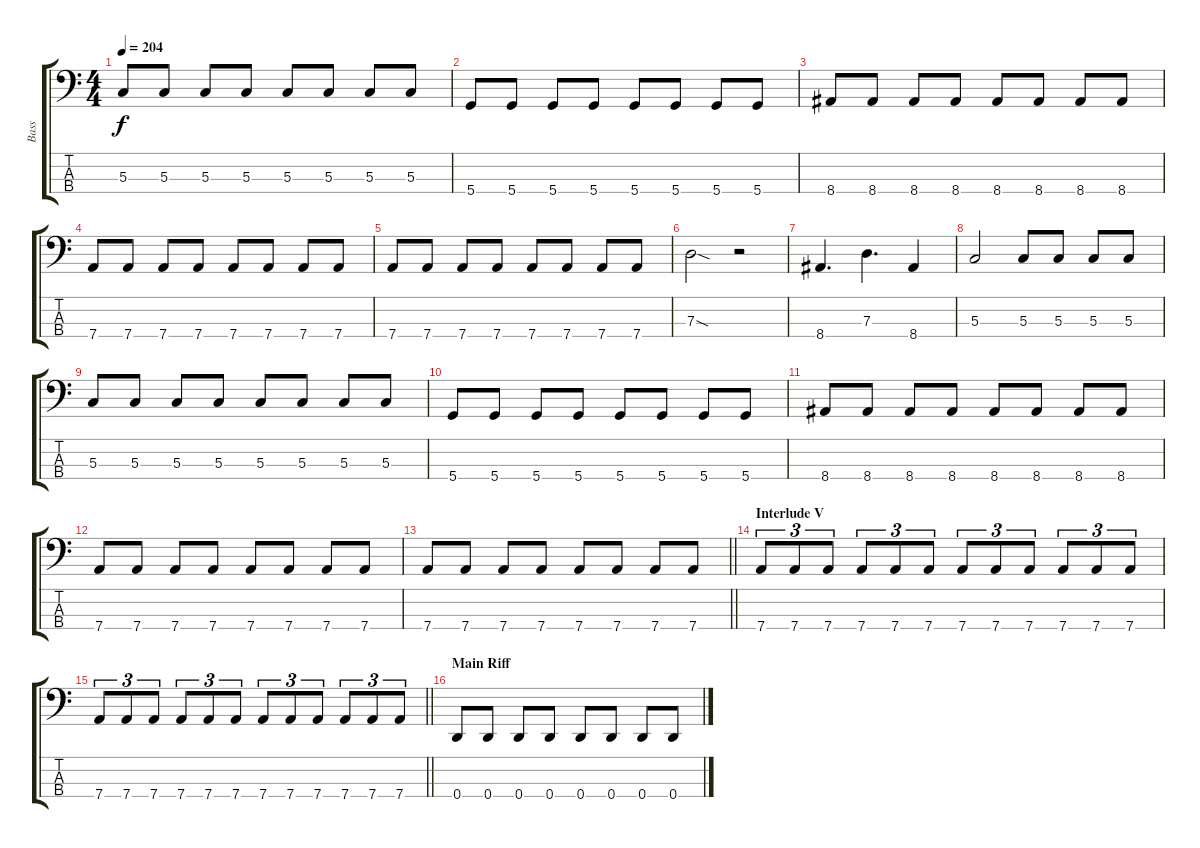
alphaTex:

\track ("Bass" "Bass") {instrument electricbasspick}
\staff {score tabs}
\tuning (F2 C2 G1 D1) {hide}
\ts (4 4)
\tempo 204
\clef f4
\ks c
5.3.8{dy f} 5.3.8 5.3.8 5.3.8 5.3.8 5.3.8 5.3.8 5.3.8 |
5.4.8 5.4.8 5.4.8 5.4.8 5.4.8 5.4.8 5.4.8 5.4.8 |
8.4.8 8.4.8 8.4.8 8.4.8 8.4.8 8.4.8 8.4.8 8.4.8 |
7.4.8 7.4.8 7.4.8 7.4.8 7.4.8 7.4.8 7.4.8 7.4.8 |
7.4.8 7.4.8 7.4.8 7.4.8 7.4.8 7.4.8 7.4.8 7.4.8 |
7.3{sod}.2 r.2 |
8.4.4{d} 7.3.4{d} 8.4.4 |
5.3.2 5.3.8 5.3.8 5.3.8 5.3.8 |
5.3.8 5.3.8 5.3.8 5.3.8 5.3.8 5.3.8 5.3.8 5.3.8 |
5.4.8 5.4.8 5.4.8 5.4.8 5.4.8 5.4.8 5.4.8 5.4.8 |
8.4.8 8.4.8 8.4.8 8.4.8 8.4.8 8.4.8 8.4.8 8.4.8 |
7.4.8 7.4.8 7.4.8 7.4.8 7.4.8 7.4.8 7.4.8 7.4.8 |
\barLineRight lightlight
7.4.8 7.4.8 7.4.8 7.4.8 7.4.8 7.4.8 7.4.8 7.4.8 |
\section ("" "Interlude V")
7.4.8{tu (3 2)} 7.4.8{tu (3 2)} 7.4.8{tu (3 2)} 7.4.8{tu (3 2)} 7.4.8{tu (3 2)} 7.4.8{tu (3 2)} 7.4.8{tu (3 2)} 7.4.8{tu (3 2)} 7.4.8{tu (3 2)} 7.4.8{tu (3 2)} 7.4.8{tu (3 2)} 7.4.8{tu (3 2)} |
\barLineRight lightlight
7.4.8{tu (3 2)} 7.4.8{tu (3 2)} 7.4.8{tu (3 2)} 7.4.8{tu (3 2)} 7.4.8{tu (3 2)} 7.4.8{tu (3 2)} 7.4.8{tu (3 2)} 7.4.8{tu (3 2)} 7.4.8{tu (3 2)} 7.4.8{tu (3 2)} 7.4.8{tu (3 2)} 7.4.8{tu (3 2)} |
\section ("" "Main Riff")
0.4.8 0.4.8 0.4.8 0.4.8 0.4.8 0.4.8 0.4.8 0.4.8
